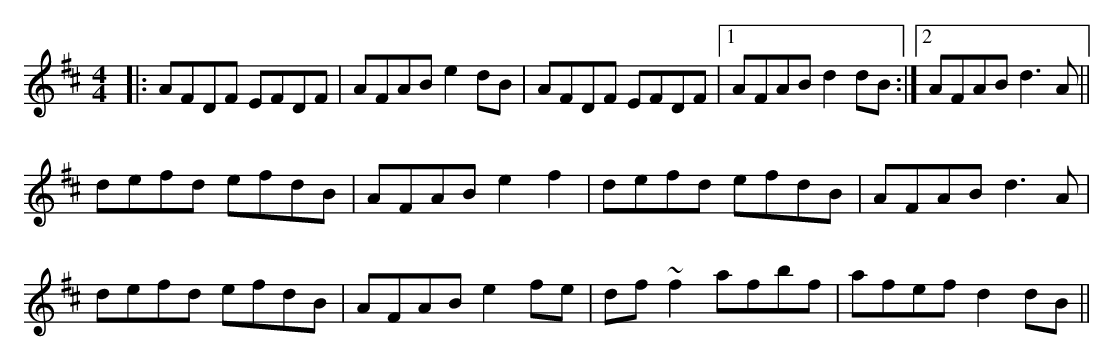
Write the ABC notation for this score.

X:1
M:4/4
K:D
|:AFDF EFDF|AFAB e2dB|AFDF EFDF|1 AFAB d2dB:|2 AFAB d3A||
defd efdB|AFAB e2f2|defd efdB|AFAB d3A|
defd efdB|AFAB e2fe| df~f2 afbf|afefd2dB||
